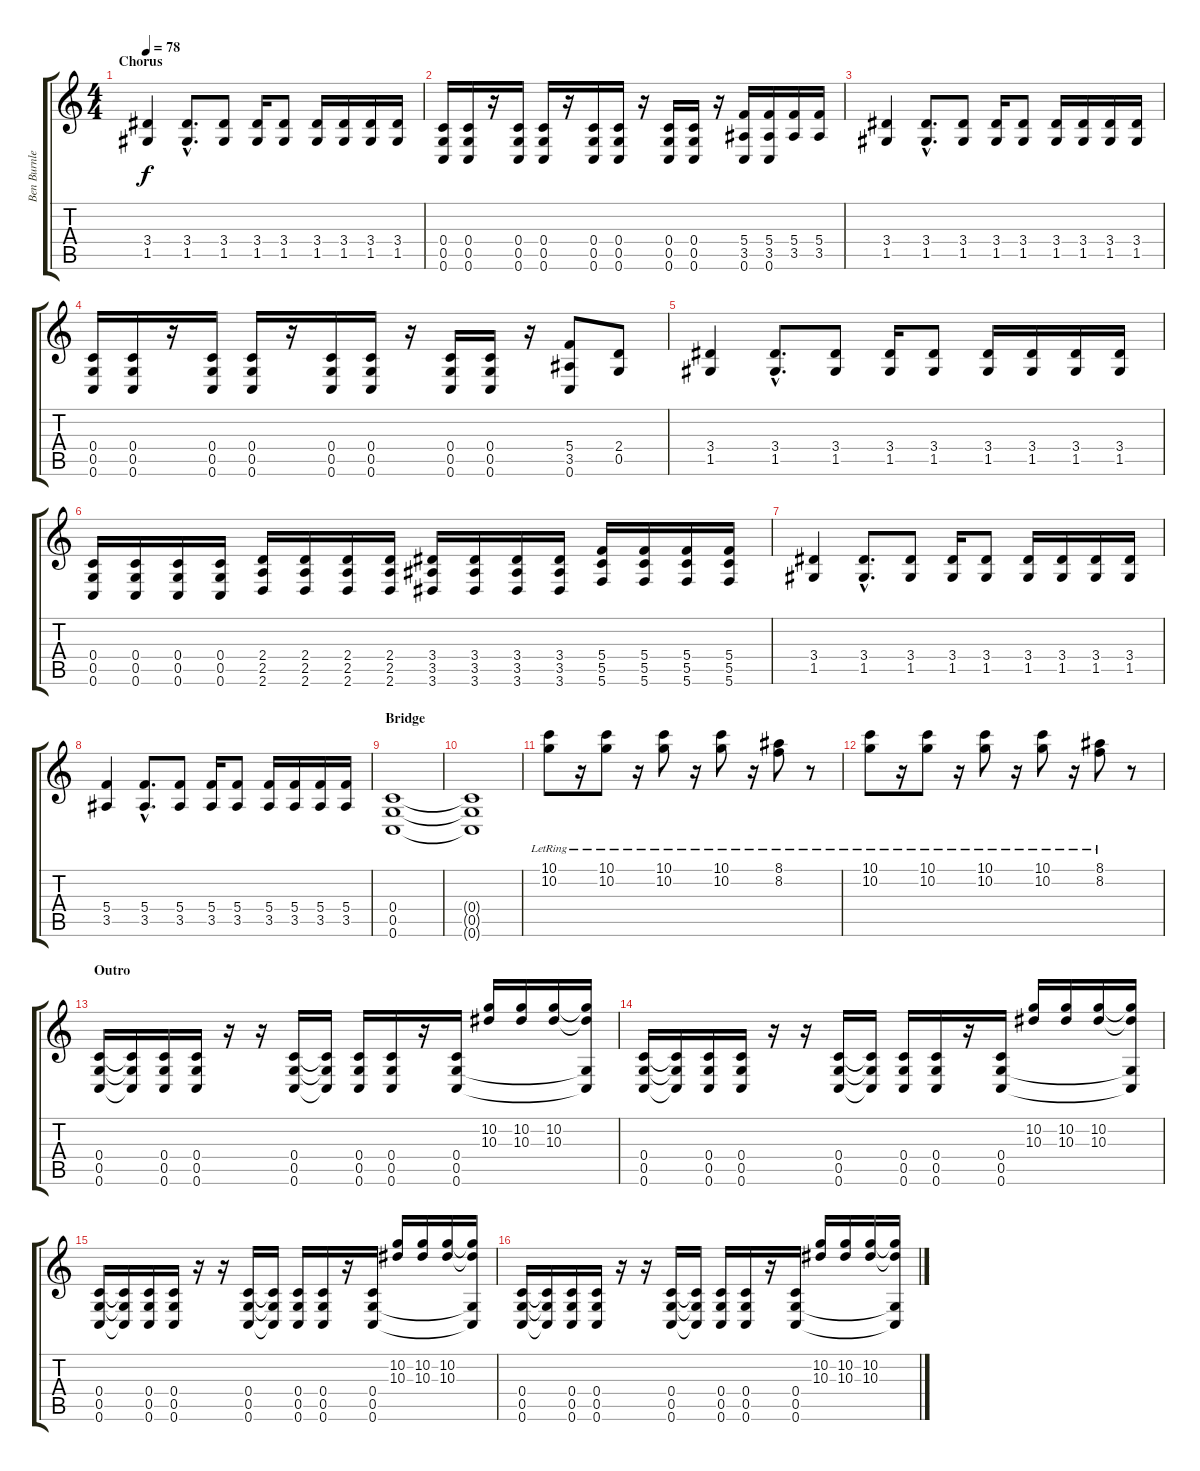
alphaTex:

\track ("Ben Burnley (guitar)" "Ben Burnle") {instrument electricguitarjazz}
\staff {score tabs}
\tuning (D4 A3 F3 C3 G2 C2) {hide}
\ts (4 4)
\section ("" "Chorus")
\tempo 78
\clef g2
\ks c
(3.4 1.5).4{dy f} (3.4{hac} 1.5{hac}).8{d} (3.4 1.5).8 (3.4 1.5).16 (3.4 1.5).8 (3.4 1.5).16 (3.4 1.5).16 (3.4 1.5).16 (3.4 1.5).16 |
(0.4 0.5 0.6).16 (0.4 0.5 0.6).16 r.16 (0.4 0.5 0.6).16 (0.4 0.5 0.6).16 r.16 (0.4 0.5 0.6).16 (0.4 0.5 0.6).16 r.16 (0.4 0.5 0.6).16 (0.4 0.5 0.6).16 r.16 (5.4 3.5 0.6).16 (5.4 3.5 0.6).16 (5.4 3.5).16 (5.4 3.5).16 |
(3.4 1.5).4 (3.4{hac} 1.5{hac}).8{d} (3.4 1.5).8 (3.4 1.5).16 (3.4 1.5).8 (3.4 1.5).16 (3.4 1.5).16 (3.4 1.5).16 (3.4 1.5).16 |
(0.4 0.5 0.6).16 (0.4 0.5 0.6).16 r.16 (0.4 0.5 0.6).16 (0.4 0.5 0.6).16 r.16 (0.4 0.5 0.6).16 (0.4 0.5 0.6).16 r.16 (0.4 0.5 0.6).16 (0.4 0.5 0.6).16 r.16 (5.4 3.5 0.6).8 (2.4 0.5).8 |
(3.4 1.5).4 (3.4{hac} 1.5{hac}).8{d} (3.4 1.5).8 (3.4 1.5).16 (3.4 1.5).8 (3.4 1.5).16 (3.4 1.5).16 (3.4 1.5).16 (3.4 1.5).16 |
(0.4 0.5 0.6).16 (0.4 0.5 0.6).16 (0.4 0.5 0.6).16 (0.4 0.5 0.6).16 (2.4 2.5 2.6).16 (2.4 2.5 2.6).16 (2.4 2.5 2.6).16 (2.4 2.5 2.6).16 (3.4 3.5 3.6).16 (3.4 3.5 3.6).16 (3.4 3.5 3.6).16 (3.4 3.5 3.6).16 (5.4 5.5 5.6).16 (5.4 5.5 5.6).16 (5.4 5.5 5.6).16 (5.4 5.5 5.6).16 |
(3.4 1.5).4 (3.4{hac} 1.5{hac}).8{d} (3.4 1.5).8 (3.4 1.5).16 (3.4 1.5).8 (3.4 1.5).16 (3.4 1.5).16 (3.4 1.5).16 (3.4 1.5).16 |
(5.4 3.5).4 (5.4{hac} 3.5{hac}).8{d} (5.4 3.5).8 (5.4 3.5).16 (5.4 3.5).8 (5.4 3.5).16 (5.4 3.5).16 (5.4 3.5).16 (5.4 3.5).16 |
\section ("" "Bridge")
(0.4 0.5 0.6).1{volume 2} |
(0.4{t} 0.5{t} 0.6{t}).1 |
(10.1{lr} 10.2{lr}).8{volume 11} r.16 (10.1{lr} 10.2{lr}).8 r.16 (10.1{lr} 10.2{lr}).8 r.16 (10.1{lr} 10.2{lr}).8 r.16 (8.1{lr} 8.2{lr}).8 r.8 |
(10.1{lr} 10.2{lr}).8 r.16 (10.1{lr} 10.2{lr}).8 r.16 (10.1{lr} 10.2{lr}).8 r.16 (10.1{lr} 10.2{lr}).8 r.16 (8.1{lr} 8.2{lr}).8 r.8 |
\section ("" "Outro")
(0.4 0.5 0.6).16 (0.4{t} 0.5{t} 0.6{t}).16 (0.4 0.5 0.6).16 (0.4 0.5 0.6).16 r.16 r.16 (0.4 0.5 0.6).16 (0.4{t} 0.5{t} 0.6{t}).16 (0.4 0.5 0.6).16 (0.4 0.5 0.6).16 r.16 (0.4 0.5 0.6).16 (10.2 10.3).16 (10.2 10.3).16 (10.2 10.3).16 (10.2{t} 10.3{t} 0.5{t} 0.6{t}).16 |
(0.4 0.5 0.6).16 (0.4{t} 0.5{t} 0.6{t}).16 (0.4 0.5 0.6).16 (0.4 0.5 0.6).16 r.16 r.16 (0.4 0.5 0.6).16 (0.4{t} 0.5{t} 0.6{t}).16 (0.4 0.5 0.6).16 (0.4 0.5 0.6).16 r.16 (0.4 0.5 0.6).16 (10.2 10.3).16 (10.2 10.3).16 (10.2 10.3).16 (10.2{t} 10.3{t} 0.5{t} 0.6{t}).16 |
(0.4 0.5 0.6).16 (0.4{t} 0.5{t} 0.6{t}).16 (0.4 0.5 0.6).16 (0.4 0.5 0.6).16 r.16 r.16 (0.4 0.5 0.6).16 (0.4{t} 0.5{t} 0.6{t}).16 (0.4 0.5 0.6).16 (0.4 0.5 0.6).16 r.16 (0.4 0.5 0.6).16 (10.2 10.3).16 (10.2 10.3).16 (10.2 10.3).16 (10.2{t} 10.3{t} 0.5{t} 0.6{t}).16 |
(0.4 0.5 0.6).16 (0.4{t} 0.5{t} 0.6{t}).16 (0.4 0.5 0.6).16 (0.4 0.5 0.6).16 r.16 r.16 (0.4 0.5 0.6).16 (0.4{t} 0.5{t} 0.6{t}).16 (0.4 0.5 0.6).16 (0.4 0.5 0.6).16 r.16 (0.4 0.5 0.6).16 (10.2 10.3).16 (10.2 10.3).16 (10.2 10.3).16 (10.2{t} 10.3{t} 0.5{t} 0.6{t}).16
